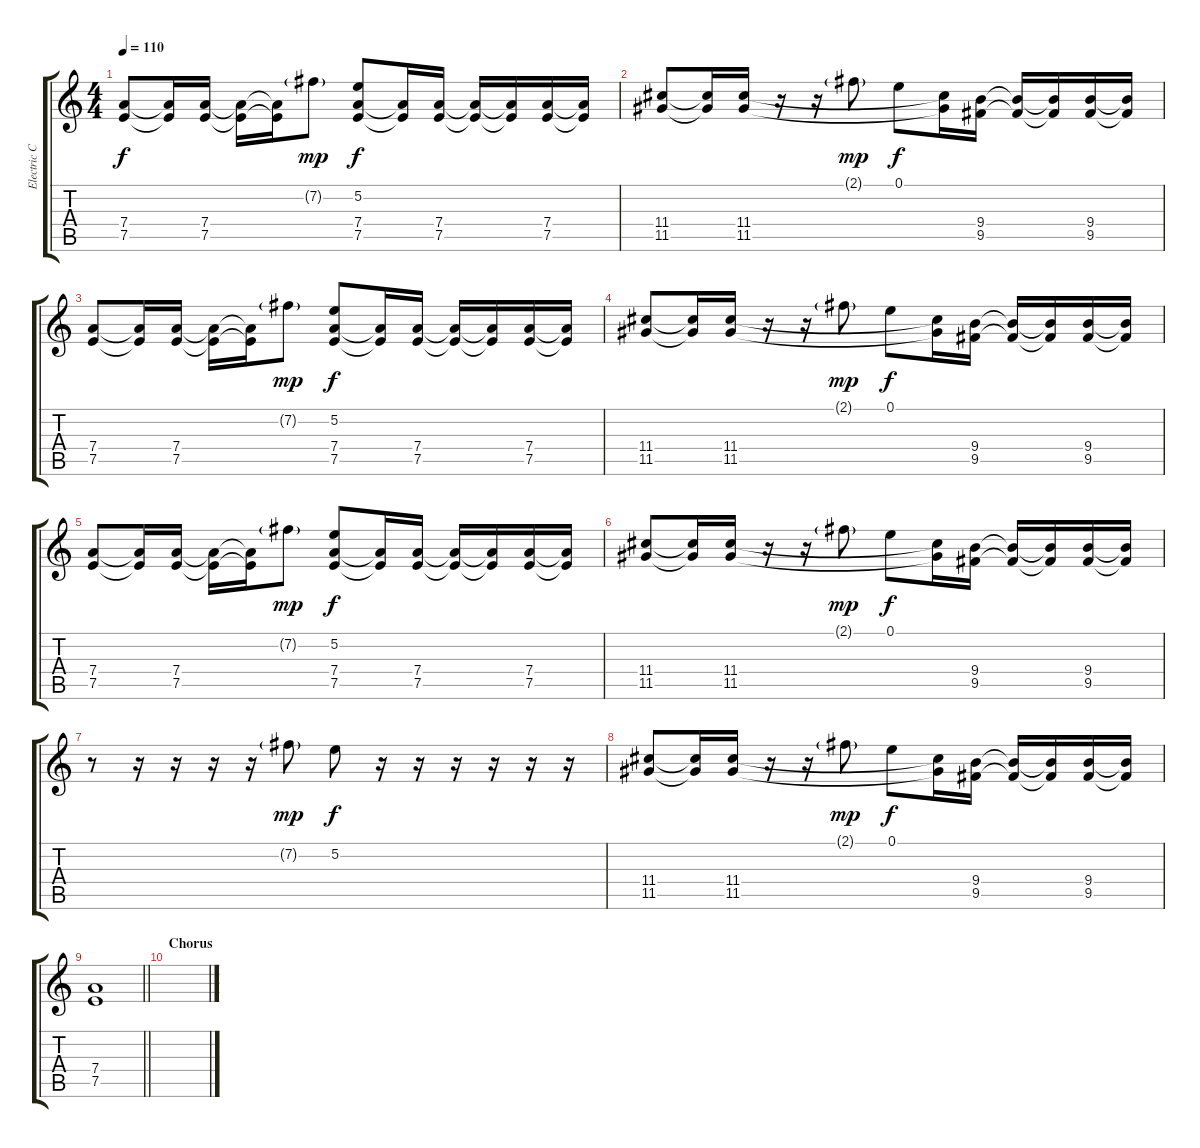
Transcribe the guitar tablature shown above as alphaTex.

\track ("Electric Clean Guitar" "Electric C") {instrument electricguitarjazz}
\staff {score tabs}
\tuning (E4 B3 G3 D3 A2 E2) {hide}
\ts (4 4)
\tempo 110
\clef g2
\ks c
(7.4 7.5).8{dy f} (7.4{t} 7.5{t}).16 (7.4 7.5).16 (7.4{t} 7.5{t}).16 (7.4{t} 7.5{t}).16 7.2{g}.8{dy mp} (5.2 7.4 7.5).8{dy f} (7.4{t} 7.5{t}).16 (7.4 7.5).16 (7.4{t} 7.5{t}).16 (7.4{t} 7.5{t}).16 (7.4 7.5).16 (7.4{t} 7.5{t}).16 |
(11.4 11.5).8 (11.4{t} 11.5{t}).16 (11.4 11.5).16 r.16 r.16 2.1{g}.8{dy mp} 0.1.8{dy f} (11.4{t} 11.5{t}).16 (9.4 9.5).16 (9.4{t} 9.5{t}).16 (9.4{t} 9.5{t}).16 (9.4 9.5).16 (9.4{t} 9.5{t}).16 |
(7.4 7.5).8 (7.4{t} 7.5{t}).16 (7.4 7.5).16 (7.4{t} 7.5{t}).16 (7.4{t} 7.5{t}).16 7.2{g}.8{dy mp} (5.2 7.4 7.5).8{dy f} (7.4{t} 7.5{t}).16 (7.4 7.5).16 (7.4{t} 7.5{t}).16 (7.4{t} 7.5{t}).16 (7.4 7.5).16 (7.4{t} 7.5{t}).16 |
(11.4 11.5).8 (11.4{t} 11.5{t}).16 (11.4 11.5).16 r.16 r.16 2.1{g}.8{dy mp} 0.1.8{dy f} (11.4{t} 11.5{t}).16 (9.4 9.5).16 (9.4{t} 9.5{t}).16 (9.4{t} 9.5{t}).16 (9.4 9.5).16 (9.4{t} 9.5{t}).16 |
(7.4 7.5).8 (7.4{t} 7.5{t}).16 (7.4 7.5).16 (7.4{t} 7.5{t}).16 (7.4{t} 7.5{t}).16 7.2{g}.8{dy mp} (5.2 7.4 7.5).8{dy f} (7.4{t} 7.5{t}).16 (7.4 7.5).16 (7.4{t} 7.5{t}).16 (7.4{t} 7.5{t}).16 (7.4 7.5).16 (7.4{t} 7.5{t}).16 |
(11.4 11.5).8 (11.4{t} 11.5{t}).16 (11.4 11.5).16 r.16 r.16 2.1{g}.8{dy mp} 0.1.8{dy f} (11.4{t} 11.5{t}).16 (9.4 9.5).16 (9.4{t} 9.5{t}).16 (9.4{t} 9.5{t}).16 (9.4 9.5).16 (9.4{t} 9.5{t}).16 |
r.8 r.16 r.16 r.16 r.16 7.2{g}.8{dy mp} 5.2.8{dy f} r.16 r.16 r.16 r.16 r.16 r.16 |
(11.4 11.5).8 (11.4{t} 11.5{t}).16 (11.4 11.5).16 r.16 r.16 2.1{g}.8{dy mp} 0.1.8{dy f} (11.4{t} 11.5{t}).16 (9.4 9.5).16 (9.4{t} 9.5{t}).16 (9.4{t} 9.5{t}).16 (9.4 9.5).16 (9.4{t} 9.5{t}).16 |
\barLineRight lightlight
(7.4 7.5).1 |
\section ("" "Chorus")
